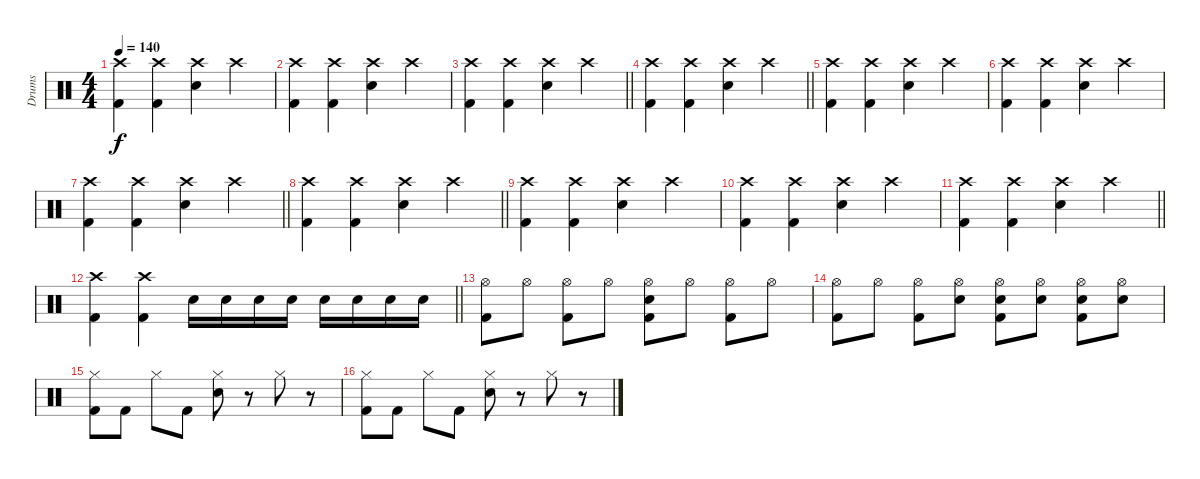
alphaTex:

\track ("Drums" "Drums") {instrument percussion}
\staff {score}
\articulation defaults
\ts (4 4)
\tempo 140
\clef neutral
\ks c
("Crash high (hit)" "Kick (hit) 2").4{dy f} ("Crash high (hit)" "Kick (hit) 2").4 ("Crash high (hit)" "Electric Snare (hit)").4 "Crash high (hit)".4 |
("Crash high (hit)" "Kick (hit) 2").4 ("Crash high (hit)" "Kick (hit) 2").4 ("Crash high (hit)" "Electric Snare (hit)").4 "Crash high (hit)".4 |
\barLineRight lightlight
("Crash high (hit)" "Kick (hit) 2").4 ("Crash high (hit)" "Kick (hit) 2").4 ("Crash high (hit)" "Electric Snare (hit)").4 "Crash high (hit)".4 |
\barLineRight lightlight
("Crash high (hit)" "Kick (hit) 2").4 ("Crash high (hit)" "Kick (hit) 2").4 ("Crash high (hit)" "Electric Snare (hit)").4 "Crash high (hit)".4 |
("Crash high (hit)" "Kick (hit) 2").4 ("Crash high (hit)" "Kick (hit) 2").4 ("Crash high (hit)" "Electric Snare (hit)").4 "Crash high (hit)".4 |
("Crash high (hit)" "Kick (hit) 2").4 ("Crash high (hit)" "Kick (hit) 2").4 ("Crash high (hit)" "Electric Snare (hit)").4 "Crash high (hit)".4 |
\barLineRight lightlight
("Crash high (hit)" "Kick (hit) 2").4 ("Crash high (hit)" "Kick (hit) 2").4 ("Crash high (hit)" "Electric Snare (hit)").4 "Crash high (hit)".4 |
\barLineRight lightlight
("Crash high (hit)" "Kick (hit) 2").4 ("Crash high (hit)" "Kick (hit) 2").4 ("Crash high (hit)" "Electric Snare (hit)").4 "Crash high (hit)".4 |
("Crash high (hit)" "Kick (hit) 2").4 ("Crash high (hit)" "Kick (hit) 2").4 ("Crash high (hit)" "Electric Snare (hit)").4 "Crash high (hit)".4 |
("Crash high (hit)" "Kick (hit) 2").4 ("Crash high (hit)" "Kick (hit) 2").4 ("Crash high (hit)" "Electric Snare (hit)").4 "Crash high (hit)".4 |
\barLineRight lightlight
("Crash high (hit)" "Kick (hit) 2").4 ("Crash high (hit)" "Kick (hit) 2").4 ("Crash high (hit)" "Electric Snare (hit)").4 "Crash high (hit)".4 |
\barLineRight lightlight
("Crash high (hit)" "Kick (hit) 2").4 ("Crash high (hit)" "Kick (hit) 2").4 "Electric Snare (hit)".16 "Electric Snare (hit)".16 "Electric Snare (hit)".16 "Electric Snare (hit)".16 "Electric Snare (hit)".16 "Electric Snare (hit)".16 "Electric Snare (hit)".16 "Electric Snare (hit)".16 |
("Hi-Hat (open)" "Kick (hit) 2").8 "Hi-Hat (open)".8 ("Hi-Hat (open)" "Kick (hit) 2").8 "Hi-Hat (open)".8 ("Hi-Hat (open)" "Electric Snare (hit)" "Kick (hit) 2").8 "Hi-Hat (open)".8 ("Hi-Hat (open)" "Kick (hit) 2").8 "Hi-Hat (open)".8 |
("Hi-Hat (open)" "Kick (hit) 2").8 "Hi-Hat (open)".8 ("Hi-Hat (open)" "Kick (hit) 2").8 ("Hi-Hat (open)" "Electric Snare (hit)").8 ("Hi-Hat (open)" "Electric Snare (hit)" "Kick (hit) 2").8 ("Hi-Hat (open)" "Electric Snare (hit)").8 ("Hi-Hat (open)" "Electric Snare (hit)" "Kick (hit) 2").8 ("Hi-Hat (open)" "Electric Snare (hit)").8 |
("Hi-Hat (closed)" "Kick (hit) 2").8 "Kick (hit) 2".8 "Hi-Hat (closed)".8 "Kick (hit) 2".8 ("Hi-Hat (closed)" "Electric Snare (hit)").8 r.8 "Hi-Hat (closed)".8 r.8 |
("Hi-Hat (closed)" "Kick (hit) 2").8 "Kick (hit) 2".8 "Hi-Hat (closed)".8 "Kick (hit) 2".8 ("Hi-Hat (closed)" "Electric Snare (hit)").8 r.8 "Hi-Hat (closed)".8 r.8
